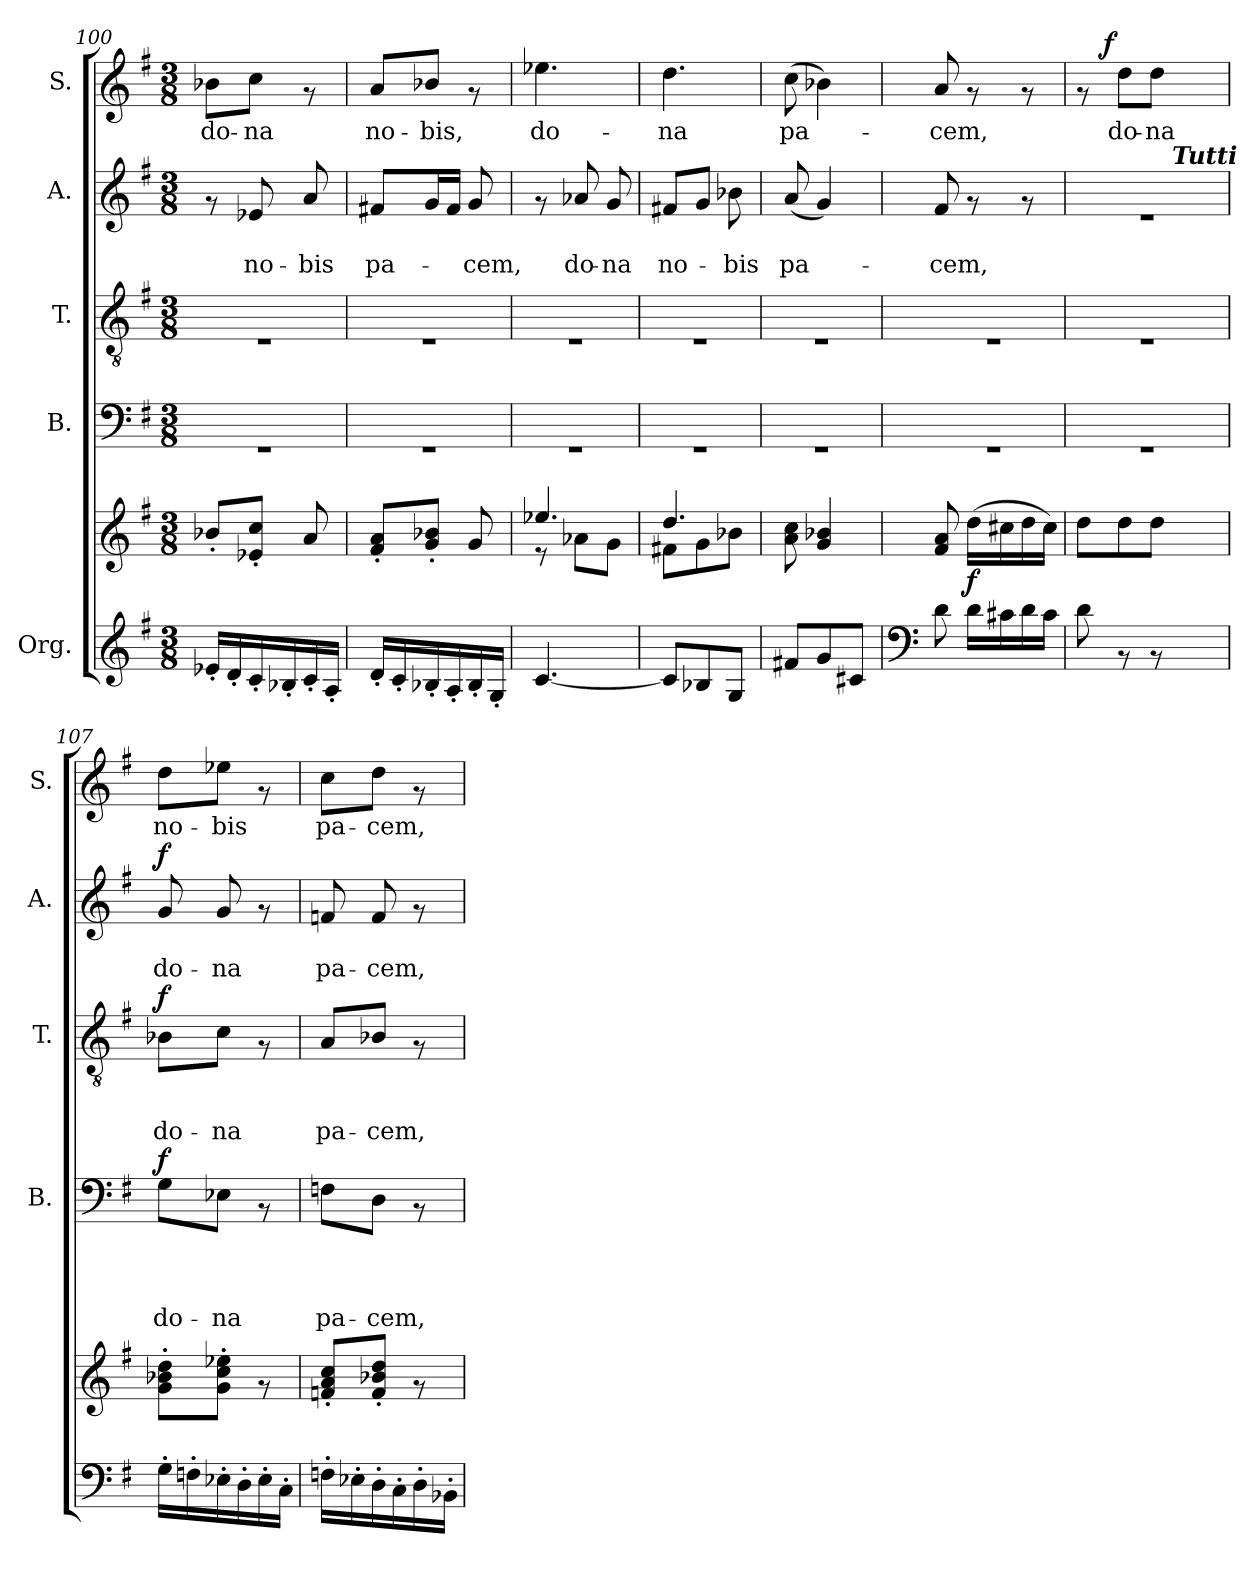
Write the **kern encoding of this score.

**kern	**kern	**dynam	**kern	**text	**text	**text	**text	**dynam	**kern	**text	**text	**text	**dynam	**kern	**text	**text	**dynam	**kern	**text	**dynam
*part5	*part5	*part5	*part4	*part4	*part4	*part4	*part4	*part4	*part3	*part3	*part3	*part3	*part3	*part2	*part2	*part2	*part2	*part1	*part1	*part1
*staff6	*staff5	*staff5/6	*staff4	*staff4	*staff4	*staff4	*staff4	*staff4	*staff3	*staff3	*staff3	*staff3	*staff3	*staff2	*staff2	*staff2	*staff2	*staff1	*staff1	*staff1
*I"Org.	*	*	*I"B.	*	*	*	*	*	*I"T.	*	*	*	*	*I"A.	*	*	*	*I"S.	*	*
*	*	*	*I'B.	*	*	*	*	*	*I'T.	*	*	*	*	*I'A.	*	*	*	*I'S.	*	*
*clefG2	*clefG2	*	*clefF4	*	*	*	*	*	*clefGv2	*	*	*	*	*clefG2	*	*	*	*clefG2	*	*
*k[f#]	*k[f#]	*	*k[f#]	*	*	*	*	*	*k[f#]	*	*	*	*	*k[f#]	*	*	*	*k[f#]	*	*
*G:	*G:	*	*G:	*	*	*	*	*	*G:	*	*	*	*	*G:	*	*	*	*G:	*	*
*M3/8	*M3/8	*	*M3/8	*	*	*	*	*	*M3/8	*	*	*	*	*M3/8	*	*	*	*M3/8	*	*
=100	=100	=100	=100	=100	=100	=100	=100	=100	=100	=100	=100	=100	=100	=100	=100	=100	=100	=100	=100	=100
!	!	!	!	!	!	!	!	!	!	!	!	!	!	!	!	!	!	!	!LO:LY:b	!
16e-X'</LL	8b-X'</L	.	4.rGG	.	.	.	.	.	4.rE	.	.	.	.	8rf	.	.	.	8b-X\L	do-	.
16d'</	.	.	.	.	.	.	.	.	.	.	.	.	.	.	.	.	.	.	.	.
!	!	!	!	!	!	!	!	!	!	!	!	!	!	!	!	!LO:LY:b	!	!	!LO:LY:b	!
16c'</	8e-X/'< 8cc/'<J	.	.	.	.	.	.	.	.	.	.	.	.	8e-X/	.	no-	.	8cc\J	-na	.
16B-X'</	.	.	.	.	.	.	.	.	.	.	.	.	.	.	.	.	.	.	.	.
!	!	!	!	!	!	!	!	!	!	!	!	!	!	!	!	!LO:LY:b	!	!	!	!
16c'</	8a/	.	.	.	.	.	.	.	.	.	.	.	.	8a/	.	-bis	.	8rf	.	.
16A'</JJ	.	.	.	.	.	.	.	.	.	.	.	.	.	.	.	.	.	.	.	.
=101	=101	=101	=101	=101	=101	=101	=101	=101	=101	=101	=101	=101	=101	=101	=101	=101	=101	=101	=101	=101
!	!	!	!	!	!	!	!	!	!	!	!	!	!	!	!	!LO:LY:b	!	!	!LO:LY:b	!
16d'</LL	8f#/'< 8a/'<L	.	4.rGG	.	.	.	.	.	4.rE	.	.	.	.	8f#X/L	.	pa-	.	8a/L	no-	.
16c'</	.	.	.	.	.	.	.	.	.	.	.	.	.	.	.	.	.	.	.	.
!	!	!	!	!	!	!	!	!	!	!	!	!	!	!	!	!	!	!	!LO:LY:b	!
16B-X'</	8g/'< 8b-X/'<J	.	.	.	.	.	.	.	.	.	.	.	.	16g/L	.	.	.	8b-X/J	-bis,	.
16A'</	.	.	.	.	.	.	.	.	.	.	.	.	.	16f#/JJ	.	.	.	.	.	.
!	!	!	!	!	!	!	!	!	!	!	!	!	!	!	!	!LO:LY:b	!	!	!	!
16B-'</	8g/	.	.	.	.	.	.	.	.	.	.	.	.	8g/	.	-cem,	.	8rf	.	.
16G'</JJ	.	.	.	.	.	.	.	.	.	.	.	.	.	.	.	.	.	.	.	.
=102	=102	=102	=102	=102	=102	=102	=102	=102	=102	=102	=102	=102	=102	=102	=102	=102	=102	=102	=102	=102
*	*^	*	*	*	*	*	*	*	*	*	*	*	*	*	*	*	*	*	*	*
!	!	!	!	!	!	!	!	!	!	!	!	!	!	!	!	!	!	!	!	!LO:LY:b	!
[<4.c/	4.ee-X/	8rd	.	4.rGG	.	.	.	.	.	4.rE	.	.	.	.	8rf	.	.	.	4.ee-X\	do-	.
!	!	!	!	!	!	!	!	!	!	!	!	!	!	!	!	!	!LO:LY:b	!	!	!	!
.	.	8a-X\L	.	.	.	.	.	.	.	.	.	.	.	.	8a-X/	.	do-	.	.	.	.
!	!	!	!	!	!	!	!	!	!	!	!	!	!	!	!	!	!LO:LY:b	!	!	!	!
.	.	8g\J	.	.	.	.	.	.	.	.	.	.	.	.	8g/	.	-na	.	.	.	.
=103	=103	=103	=103	=103	=103	=103	=103	=103	=103	=103	=103	=103	=103	=103	=103	=103	=103	=103	=103	=103	=103
!	!	!	!	!	!	!	!	!	!	!	!	!	!	!	!	!	!LO:LY:b	!	!	!LO:LY:b	!
8c/L]	4.dd/	8f#X\L	.	4.rGG	.	.	.	.	.	4.rE	.	.	.	.	8f#X/L	.	no-	.	4.dd\	-na	.
8B-X/	.	8g\	.	.	.	.	.	.	.	.	.	.	.	.	8g/J	.	.	.	.	.	.
!	!	!	!	!	!	!	!	!	!	!	!	!	!	!	!	!	!LO:LY:b	!	!	!	!
8G/J	.	8b-X\J	.	.	.	.	.	.	.	.	.	.	.	.	8b-X\	.	-bis	.	.	.	.
=104	=104	=104	=104	=104	=104	=104	=104	=104	=104	=104	=104	=104	=104	=104	=104	=104	=104	=104	=104	=104	=104
!	!	!	!	!	!	!	!	!	!	!	!	!	!	!	!	!	!LO:LY:b	!	!	!LO:LY:b	!
*	*v	*v	*	*	*	*	*	*	*	*	*	*	*	*	*	*	*	*	*	*	*
8f#X/L	8a\ 8cc\	.	4.rGG	.	.	.	.	.	4.rE	.	.	.	.	(<8a/	.	pa-	.	(>8cc\	pa-	.
8g/	4g/ 4b-X/	.	.	.	.	.	.	.	.	.	.	.	.	4g/)	.	.	.	4b-X\)	.	.
8c#X/J	.	.	.	.	.	.	.	.	.	.	.	.	.	.	.	.	.	.	.	.
!!LO:PB:g=z
=105	=105	=105	=105	=105	=105	=105	=105	=105	=105	=105	=105	=105	=105	=105	=105	=105	=105	=105	=105	=105
*clefF4	*	*	*	*	*	*	*	*	*	*	*	*	*	*	*	*	*	*	*	*
!	!	!	!	!	!	!	!	!	!	!	!	!	!	!	!	!LO:LY:b	!	!	!LO:LY:b	!
8d\	8f#/ 8a/	.	4.rGG	.	.	.	.	.	4.rE	.	.	.	.	8f#/	.	-cem,	.	8a/	-cem,	.
!	!	!LO:DY:a=2	!	!	!	!	!	!	!	!	!	!	!	!	!	!	!	!	!	!
16d\LL	(>16dd\LL	f	.	.	.	.	.	.	.	.	.	.	.	8rf	.	.	.	8rf	.	.
16c#X\	16cc#X\	.	.	.	.	.	.	.	.	.	.	.	.	.	.	.	.	.	.	.
16d\	16dd\	.	.	.	.	.	.	.	.	.	.	.	.	8rf	.	.	.	8rf	.	.
16c#\JJ	16cc#\JJ)	.	.	.	.	.	.	.	.	.	.	.	.	.	.	.	.	.	.	.
=106	=106	=106	=106	=106	=106	=106	=106	=106	=106	=106	=106	=106	=106	=106	=106	=106	=106	=106	=106	=106
*	*	*	*	*	*	*	*	*	*	*	*	*	*	*^	*	*	*	*^	*	*
8d\	8dd\L	.	4.rGG	.	.	.	.	.	4.rE	.	.	.	.	4.re	4ryy	.	.	.	8rf	16.ryy	.	.
!	!	!	!	!	!	!	!	!	!	!	!	!	!	!	!	!	!	!	!	!	!	!LO:DY:a
.	.	.	.	.	.	.	.	.	.	.	.	.	.	.	.	.	.	.	.	4ryy	.	f
!	!	!	!	!	!	!	!	!	!	!	!	!	!	!	!	!	!	!	!	!	!LO:LY:b	!
8rAA	8dd\	.	.	.	.	.	.	.	.	.	.	.	.	.	.	.	.	.	8dd\L	.	do-	.
!	!	!	!	!	!	!	!	!	!	!	!	!	!	!	!	!	!	!	!	!	!LO:LY:b	!
8rAA	8dd\J	.	.	.	.	.	.	.	.	.	.	.	.	.	16ryy	.	.	.	8dd\J	.	-na	.
!	!	!	!	!	!	!	!	!	!	!	!	!	!	!	!LO:TX:a:Bi:t=Tutti	!	!	!	!	!	!	!
.	.	.	.	.	.	.	.	.	.	.	.	.	.	.	16ryy	.	.	.	.	.	.	.
.	.	.	.	.	.	.	.	.	.	.	.	.	.	.	.	.	.	.	.	32ryy	.	.
=107	=107	=107	=107	=107	=107	=107	=107	=107	=107	=107	=107	=107	=107	=107	=107	=107	=107	=107	=107	=107	=107	=107
!	!	!	!	!	!	!	!LO:LY:b	!LO:DY:a	!	!	!	!LO:LY:b	!LO:DY:a	!	!	!	!LO:LY:b	!LO:DY:a	!	!	!LO:LY:b	!
*	*	*	*	*	*	*	*	*	*	*	*	*	*	*v	*v	*	*	*	*	*	*	*
*	*	*	*	*	*	*	*	*	*	*	*	*	*	*	*	*	*	*v	*v	*	*
16G'>\LL	8g\'> 8b-X\'> 8dd\'>L	.	8G\L	.	.	.	do-	f	8B-X\L	.	.	do-	f	8g/	.	do-	f	8dd\L	no-	.
16Fn'>\	.	.	.	.	.	.	.	.	.	.	.	.	.	.	.	.	.	.	.	.
!	!	!	!	!	!	!	!LO:LY:b	!	!	!	!	!LO:LY:b	!	!	!	!LO:LY:b	!	!	!LO:LY:b	!
16E-X'>\	8g\'> 8cc\'> 8ee-X\'>J	.	8E-X\J	.	.	.	-na	.	8c\J	.	.	-na	.	8g/	.	-na	.	8ee-X\J	-bis	.
16D'>\	.	.	.	.	.	.	.	.	.	.	.	.	.	.	.	.	.	.	.	.
16E-'>\	8rf	.	8rAA	.	.	.	.	.	8rF	.	.	.	.	8rf	.	.	.	8rf	.	.
16C'>\JJ	.	.	.	.	.	.	.	.	.	.	.	.	.	.	.	.	.	.	.	.
=108	=108	=108	=108	=108	=108	=108	=108	=108	=108	=108	=108	=108	=108	=108	=108	=108	=108	=108	=108	=108
!	!	!	!	!	!	!	!LO:LY:b	!	!	!	!	!LO:LY:b	!	!	!	!LO:LY:b	!	!	!LO:LY:b	!
16Fn'>\LL	8fn/'< 8a/'< 8cc/'<L	.	8Fn\L	.	.	.	pa-	.	8A/L	.	.	pa-	.	8fn/	.	pa-	.	8cc\L	pa-	.
16E-X'>\	.	.	.	.	.	.	.	.	.	.	.	.	.	.	.	.	.	.	.	.
!	!	!	!	!	!	!	!LO:LY:b	!	!	!	!	!LO:LY:b	!	!	!	!LO:LY:b	!	!	!LO:LY:b	!
16D'>\	8f/'< 8b-X/'< 8dd/'<J	.	8D\J	.	.	.	-cem,	.	8B-X/J	.	.	-cem,	.	8f/	.	-cem,	.	8dd\J	-cem,	.
16C'>\	.	.	.	.	.	.	.	.	.	.	.	.	.	.	.	.	.	.	.	.
16D'>\	8rf	.	8rAA	.	.	.	.	.	8rF	.	.	.	.	8rf	.	.	.	8rf	.	.
16BB-X'>\JJ	.	.	.	.	.	.	.	.	.	.	.	.	.	.	.	.	.	.	.	.
=	=	=	=	=	=	=	=	=	=	=	=	=	=	=	=	=	=	=	=	=
*-	*-	*-	*-	*-	*-	*-	*-	*-	*-	*-	*-	*-	*-	*-	*-	*-	*-	*-	*-	*-
